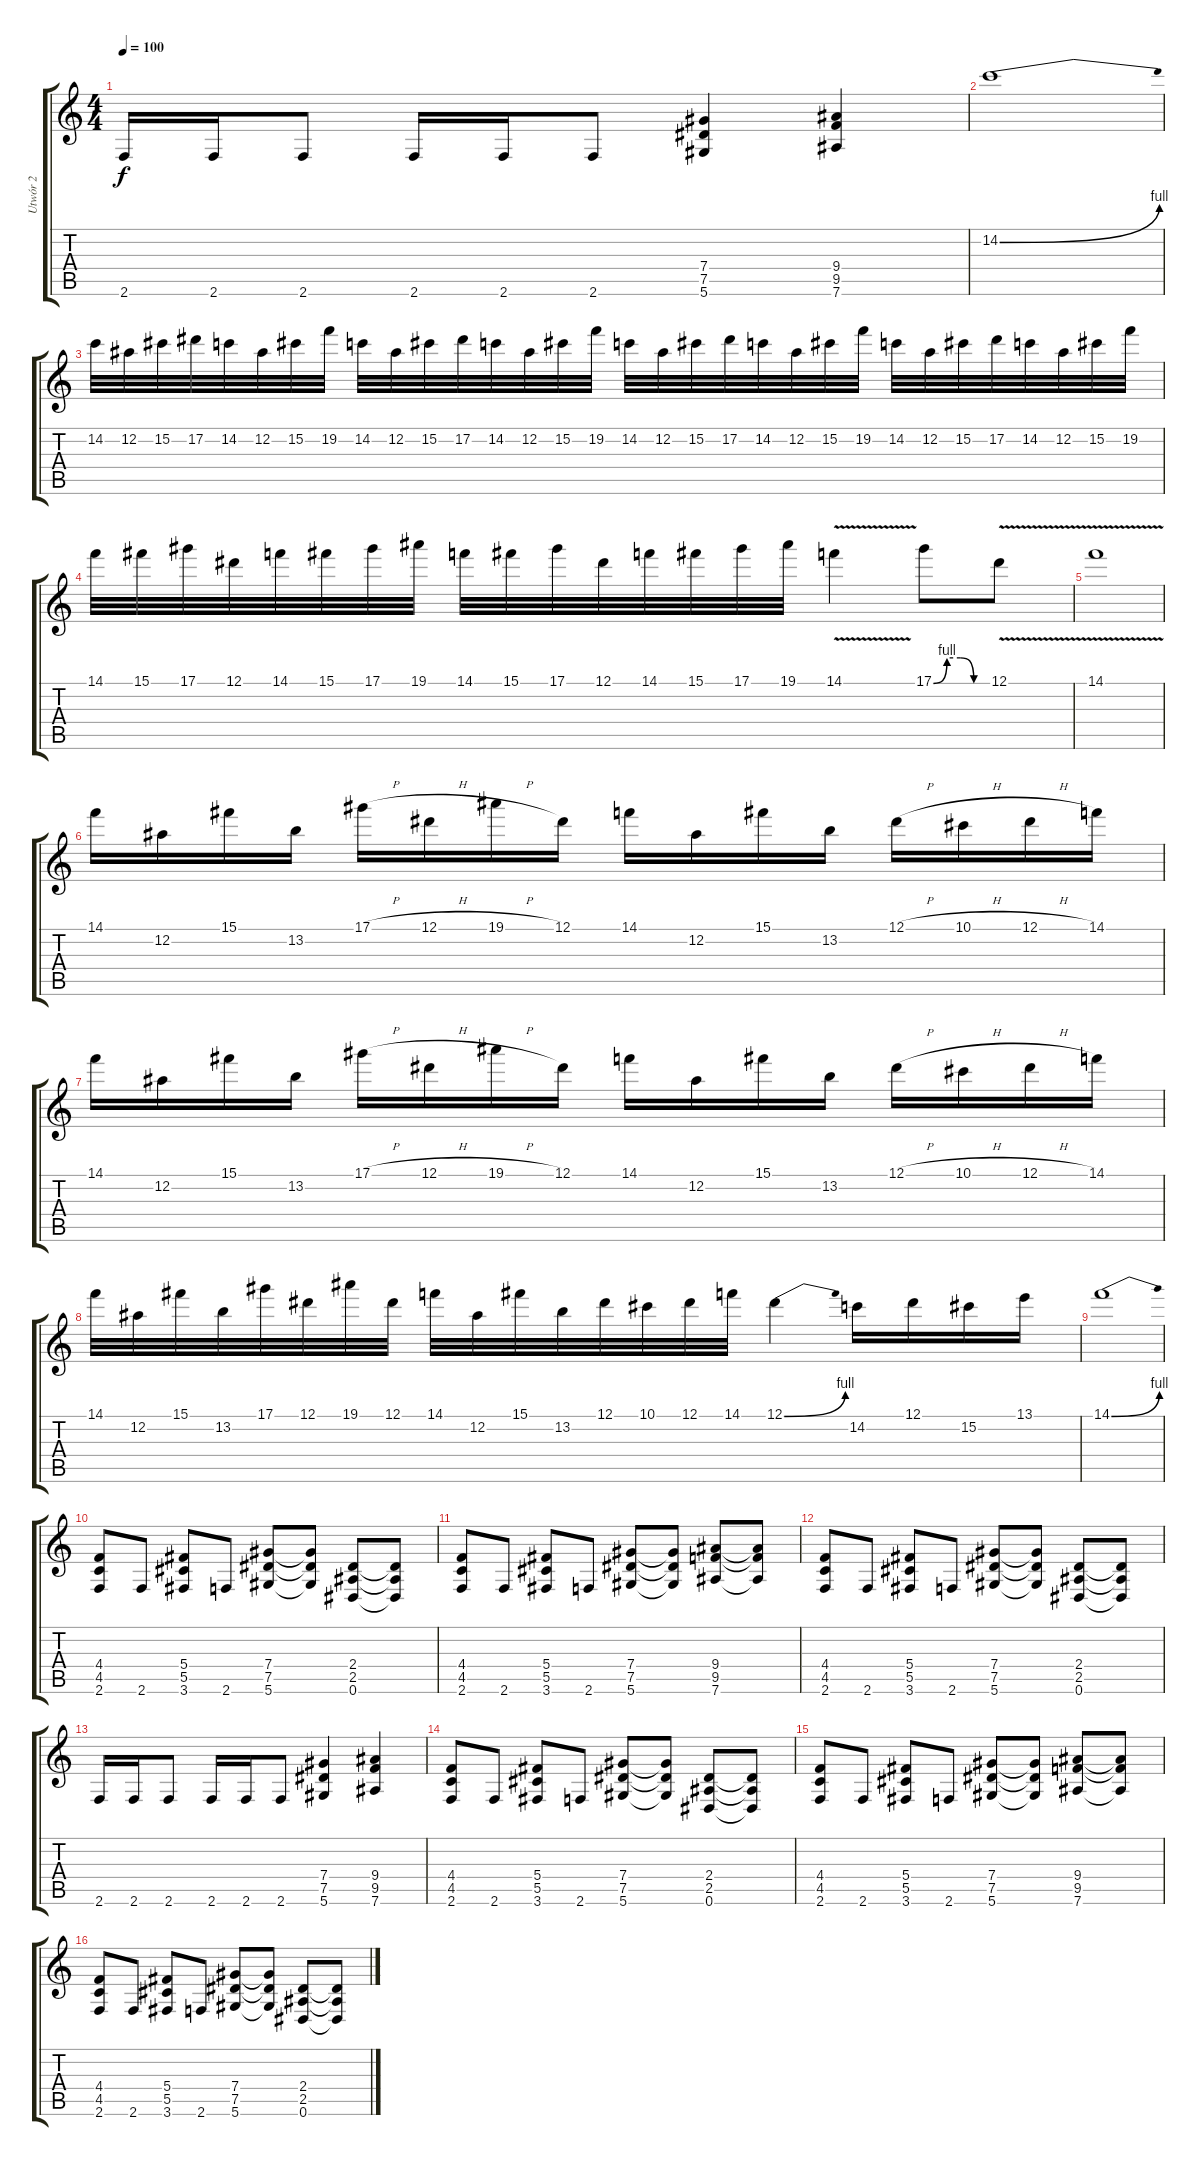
\track ("Utwór 2" "Utwór 2") {instrument distortionguitar}
\staff {score tabs}
\tuning (Eb4 Bb3 Gb3 Db3 Ab2 Eb2) {hide}
\ts (4 4)
\tempo 100
\clef g2
\ks c
2.6.16{dy f} 2.6.16 2.6.8 2.6.16 2.6.16 2.6.8 (7.4 7.5 5.6).4 (9.4 9.5 7.6).4 |
14.2{be (bend 0 0 60 4)}.1 |
14.2.32 12.2.32 15.2.32 17.2.32 14.2.32 12.2.32 15.2.32 19.2.32 14.2.32 12.2.32 15.2.32 17.2.32 14.2.32 12.2.32 15.2.32 19.2.32 14.2.32 12.2.32 15.2.32 17.2.32 14.2.32 12.2.32 15.2.32 19.2.32 14.2.32 12.2.32 15.2.32 17.2.32 14.2.32 12.2.32 15.2.32 19.2.32 |
14.1.32 15.1.32 17.1.32 12.1.32 14.1.32 15.1.32 17.1.32 19.1.32 14.1.32 15.1.32 17.1.32 12.1.32 14.1.32 15.1.32 17.1.32 19.1.32 14.1{v}.4 17.1{be (custom 0 0 15 4 30 4 45 0 60 0)}.8 12.1{v}.8 |
14.1{v}.1 |
14.1.16 12.2.16 15.1.16 13.2.16 17.1{h}.16 12.1{h}.16 19.1{h}.16 12.1.16 14.1.16 12.2.16 15.1.16 13.2.16 12.1{h}.16 10.1{h}.16 12.1{h}.16 14.1.16 |
14.1.16 12.2.16 15.1.16 13.2.16 17.1{h}.16 12.1{h}.16 19.1{h}.16 12.1.16 14.1.16 12.2.16 15.1.16 13.2.16 12.1{h}.16 10.1{h}.16 12.1{h}.16 14.1.16 |
14.1.32 12.2.32 15.1.32 13.2.32 17.1.32 12.1.32 19.1.32 12.1.32 14.1.32 12.2.32 15.1.32 13.2.32 12.1.32 10.1.32 12.1.32 14.1.32 12.1{be (bend 0 0 60 4)}.4 14.2.16 12.1.16 15.2.16 13.1.16 |
14.1{be (bend 0 0 60 4)}.1 |
(4.4 4.5 2.6).8 2.6.8 (5.4 5.5 3.6).8 2.6.8 (7.4 7.5 5.6).8 (7.4{t} 7.5{t} 5.6{t}).8 (2.4 2.5 0.6).8 (2.4{t} 2.5{t} 0.6{t}).8 |
(4.4 4.5 2.6).8 2.6.8 (5.4 5.5 3.6).8 2.6.8 (7.4 7.5 5.6).8 (7.4{t} 7.5{t} 5.6{t}).8 (9.4 9.5 7.6).8 (9.4{t} 9.5{t} 7.6{t}).8 |
(4.4 4.5 2.6).8 2.6.8 (5.4 5.5 3.6).8 2.6.8 (7.4 7.5 5.6).8 (7.4{t} 7.5{t} 5.6{t}).8 (2.4 2.5 0.6).8 (2.4{t} 2.5{t} 0.6{t}).8 |
2.6.16 2.6.16 2.6.8 2.6.16 2.6.16 2.6.8 (7.4 7.5 5.6).4 (9.4 9.5 7.6).4 |
(4.4 4.5 2.6).8 2.6.8 (5.4 5.5 3.6).8 2.6.8 (7.4 7.5 5.6).8 (7.4{t} 7.5{t} 5.6{t}).8 (2.4 2.5 0.6).8 (2.4{t} 2.5{t} 0.6{t}).8 |
(4.4 4.5 2.6).8 2.6.8 (5.4 5.5 3.6).8 2.6.8 (7.4 7.5 5.6).8 (7.4{t} 7.5{t} 5.6{t}).8 (9.4 9.5 7.6).8 (9.4{t} 9.5{t} 7.6{t}).8 |
(4.4 4.5 2.6).8 2.6.8 (5.4 5.5 3.6).8 2.6.8 (7.4 7.5 5.6).8 (7.4{t} 7.5{t} 5.6{t}).8 (2.4 2.5 0.6).8 (2.4{t} 2.5{t} 0.6{t}).8
